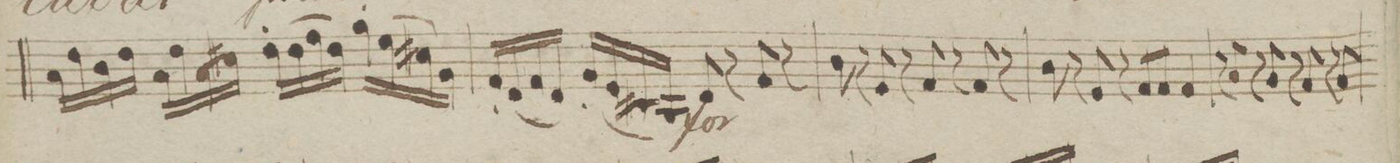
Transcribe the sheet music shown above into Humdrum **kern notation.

**kern	**dynam
*I"Violin 2do	*
*clefG2	*
*k[b-]	*
*met(c)	*
*M4/4	*
16a\LL	.
16dd\	.
16b-\	.
16dd\JJ	.
16a\LL	.
16dd\	.
16a\	.
16cc#X\JJ	.
16dd'\LL	f
(16dd\	.
16ff\	.
16dd\JJ)	.
16gg'\LL	.
(16ee\	.
16cc#X\	.
16g\JJ)	.
=5	=5
16f'/LL	.
(16d/	.
16f/	.
16d/JJ)	.
16g'/LL	.
(16e/	.
16c#X/	.
16G/JJ)	.
8d/	f
8r	.
8f/	.
8r	.
=6	=6
8b-\	.
8r	.
8e/	.
8r	.
8f/	.
8r	.
8f/	.
8r	.
=7	=7
8b-\	.
8r	.
8e/	.
8r	.
8f/L	.
8f/J	.
4f/	.
=8	=8
8r	.
8a/	p
8r	.
8g/	.
8r	.
8f/	.
8r	.
8f/	.
=9	=9
*-	*-
